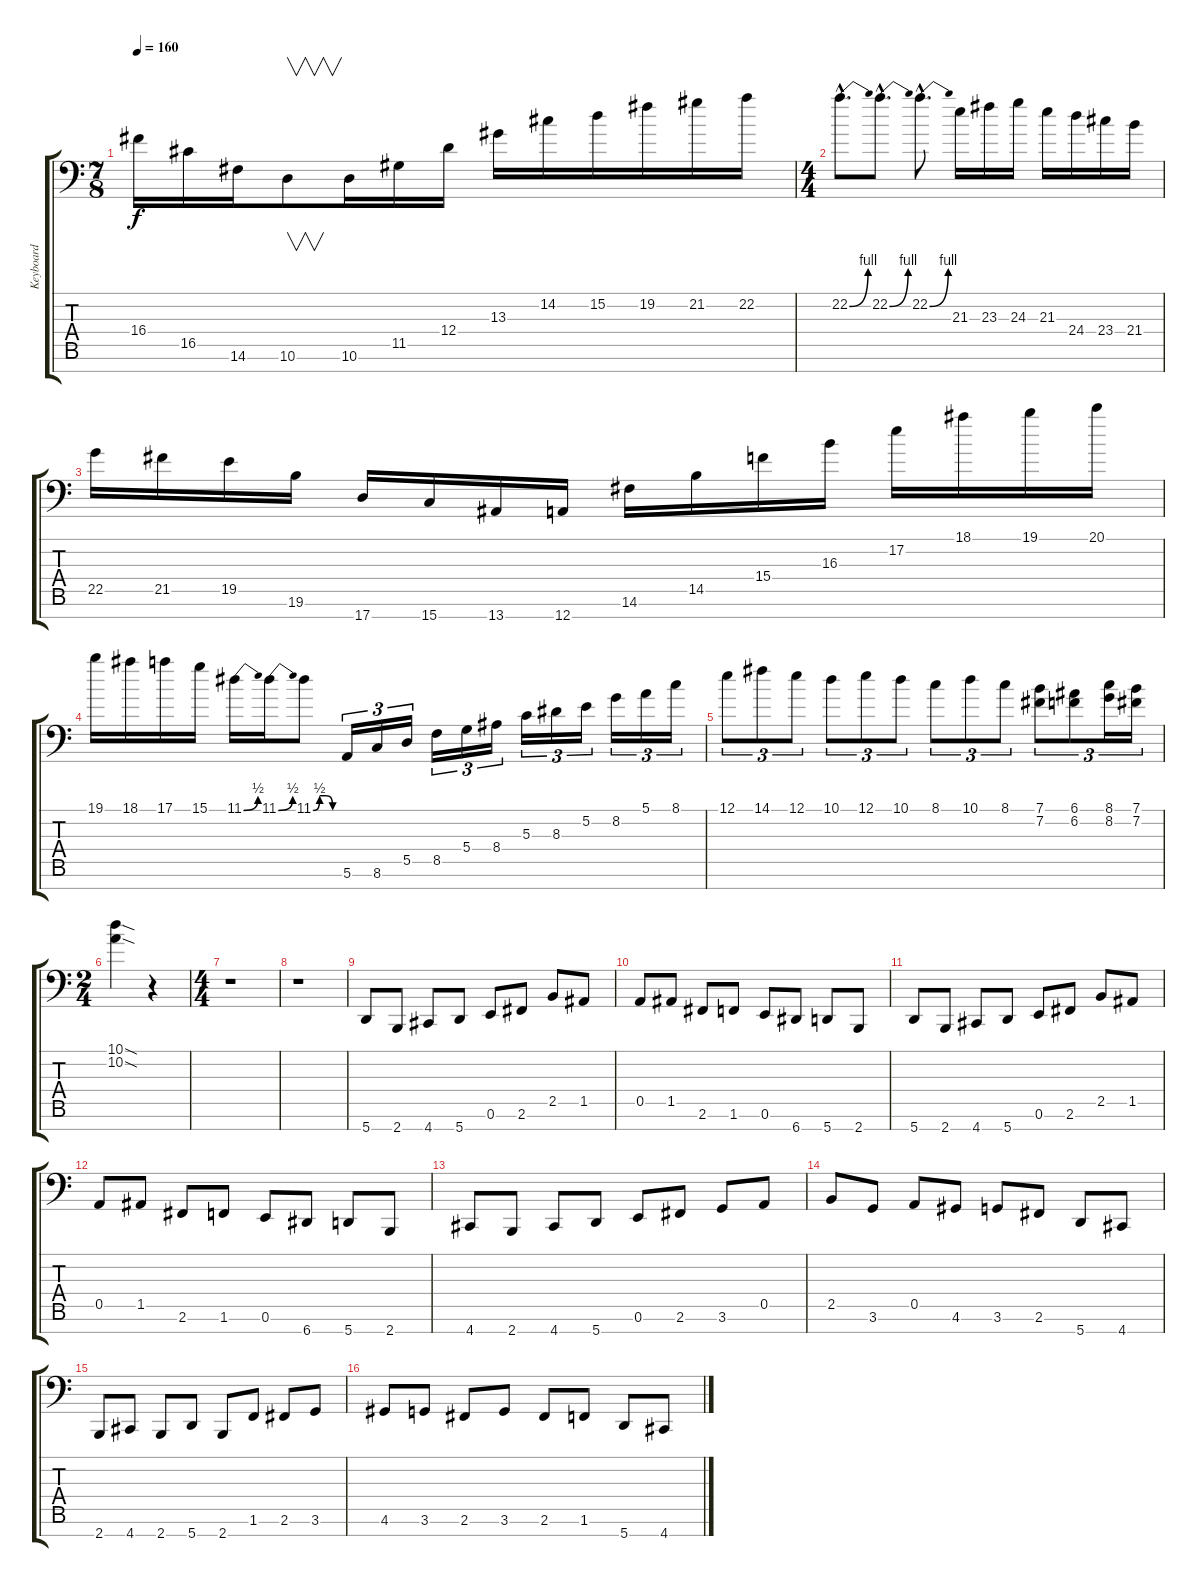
\track ("Keyboard" "Keyboard") {instrument lead1square}
\staff {score tabs}
\tuning (E4 B3 G3 D3 A2 E2 A1) {hide}
\ts (7 8)
\tempo 160
\clef f4
\ks c
16.4.16{dy f} 16.5.16 14.6.16 10.6.8{v} 10.6.16 11.5.16 12.4.16 13.3.16 14.2.16 15.2.16 19.2.16 21.2.16 22.2.16 |
\ts (4 4)
22.2{be (bend 0 0 60 4) hac}.8{d} 22.2{be (bend 0 0 60 4) hac}.8{d} 22.2{be (bend 0 0 60 4) hac}.8{d} 21.3.16 23.3.16 24.3.16 21.3.16 24.4.16 23.4.16 21.4.16 |
22.5.16 21.5.16 19.5.16 19.6.16 17.7.16 15.7.16 13.7.16 12.7.16 14.6.16 14.5.16 15.4.16 16.3.16 17.2.16 18.1.16 19.1.16 20.1.16 |
19.1.16 18.1.16 17.1.16 15.1.16 11.1{be (bend 0 0 60 2)}.16 11.1{be (bend 0 0 60 2)}.16 11.1{be (custom 0 0 15 2 30 2 45 0 60 0)}.8 5.6.16{tu (3 2)} 8.6.16{tu (3 2)} 5.5.16{tu (3 2)} 8.5.16{tu (3 2)} 5.4.16{tu (3 2)} 8.4.16{tu (3 2)} 5.3.16{tu (3 2)} 8.3.16{tu (3 2)} 5.2.16{tu (3 2)} 8.2.16{tu (3 2)} 5.1.16{tu (3 2)} 8.1.16{tu (3 2)} |
12.1.8{tu (3 2)} 14.1.8{tu (3 2)} 12.1.8{tu (3 2)} 10.1.8{tu (3 2)} 12.1.8{tu (3 2)} 10.1.8{tu (3 2)} 8.1.8{tu (3 2)} 10.1.8{tu (3 2)} 8.1.8{tu (3 2)} (7.1 7.2).8{tu (3 2)} (6.1 6.2).8{tu (3 2)} (8.1 8.2).16{tu (3 2)} (7.1 7.2).16{tu (3 2)} |
\ts (2 4)
(10.1{sod} 10.2{sod}).4 r.4 |
\ts (4 4)
r.1 |
r.1 |
5.7.8 2.7.8 4.7.8 5.7.8 0.6.8 2.6.8 2.5.8 1.5.8 |
0.5.8 1.5.8 2.6.8 1.6.8 0.6.8 6.7.8 5.7.8 2.7.8 |
5.7.8 2.7.8 4.7.8 5.7.8 0.6.8 2.6.8 2.5.8 1.5.8 |
0.5.8 1.5.8 2.6.8 1.6.8 0.6.8 6.7.8 5.7.8 2.7.8 |
4.7.8 2.7.8 4.7.8 5.7.8 0.6.8 2.6.8 3.6.8 0.5.8 |
2.5.8 3.6.8 0.5.8 4.6.8 3.6.8 2.6.8 5.7.8 4.7.8 |
2.7.8 4.7.8 2.7.8 5.7.8 2.7.8 1.6.8 2.6.8 3.6.8 |
4.6.8 3.6.8 2.6.8 3.6.8 2.6.8 1.6.8 5.7.8 4.7.8
